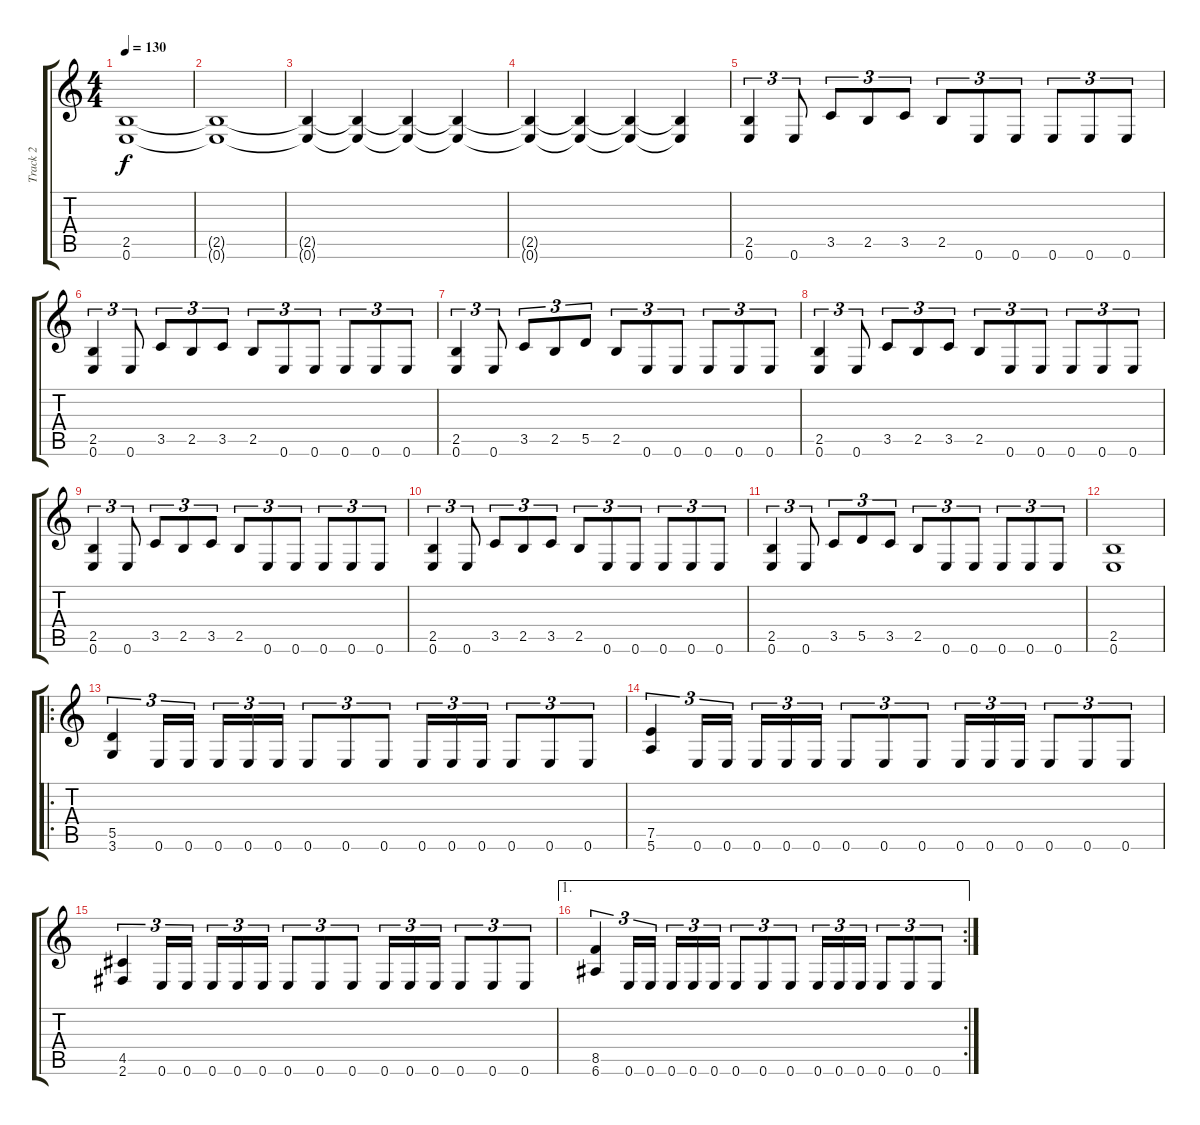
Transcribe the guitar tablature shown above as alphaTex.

\track ("Track 2" "Track 2") {instrument overdrivenguitar}
\staff {score tabs}
\tuning (E4 B3 G3 D3 A2 E2) {hide}
\ts (4 4)
\tempo 130
\clef g2
\ks c
(2.5 0.6).1{dy f instrument overdrivenguitar} |
(2.5{t} 0.6{t}).1 |
(2.5{t} 0.6{t}).4 (2.5{t} 0.6{t}).4 (2.5{t} 0.6{t}).4 (2.5{t} 0.6{t}).4 |
(2.5{t} 0.6{t}).4 (2.5{t} 0.6{t}).4 (2.5{t} 0.6{t}).4 (2.5{t} 0.6{t}).4 |
(2.5 0.6).4{tu (3 2)} 0.6.8{tu (3 2)} 3.5.8{tu (3 2)} 2.5.8{tu (3 2)} 3.5.8{tu (3 2)} 2.5.8{tu (3 2)} 0.6.8{tu (3 2)} 0.6.8{tu (3 2)} 0.6.8{tu (3 2)} 0.6.8{tu (3 2)} 0.6.8{tu (3 2)} |
(2.5 0.6).4{tu (3 2)} 0.6.8{tu (3 2)} 3.5.8{tu (3 2)} 2.5.8{tu (3 2)} 3.5.8{tu (3 2)} 2.5.8{tu (3 2)} 0.6.8{tu (3 2)} 0.6.8{tu (3 2)} 0.6.8{tu (3 2)} 0.6.8{tu (3 2)} 0.6.8{tu (3 2)} |
(2.5 0.6).4{tu (3 2)} 0.6.8{tu (3 2)} 3.5.8{tu (3 2)} 2.5.8{tu (3 2)} 5.5.8{tu (3 2)} 2.5.8{tu (3 2)} 0.6.8{tu (3 2)} 0.6.8{tu (3 2)} 0.6.8{tu (3 2)} 0.6.8{tu (3 2)} 0.6.8{tu (3 2)} |
(2.5 0.6).4{tu (3 2)} 0.6.8{tu (3 2)} 3.5.8{tu (3 2)} 2.5.8{tu (3 2)} 3.5.8{tu (3 2)} 2.5.8{tu (3 2)} 0.6.8{tu (3 2)} 0.6.8{tu (3 2)} 0.6.8{tu (3 2)} 0.6.8{tu (3 2)} 0.6.8{tu (3 2)} |
(2.5 0.6).4{tu (3 2)} 0.6.8{tu (3 2)} 3.5.8{tu (3 2)} 2.5.8{tu (3 2)} 3.5.8{tu (3 2)} 2.5.8{tu (3 2)} 0.6.8{tu (3 2)} 0.6.8{tu (3 2)} 0.6.8{tu (3 2)} 0.6.8{tu (3 2)} 0.6.8{tu (3 2)} |
(2.5 0.6).4{tu (3 2)} 0.6.8{tu (3 2)} 3.5.8{tu (3 2)} 2.5.8{tu (3 2)} 3.5.8{tu (3 2)} 2.5.8{tu (3 2)} 0.6.8{tu (3 2)} 0.6.8{tu (3 2)} 0.6.8{tu (3 2)} 0.6.8{tu (3 2)} 0.6.8{tu (3 2)} |
(2.5 0.6).4{tu (3 2)} 0.6.8{tu (3 2)} 3.5.8{tu (3 2)} 5.5.8{tu (3 2)} 3.5.8{tu (3 2)} 2.5.8{tu (3 2)} 0.6.8{tu (3 2)} 0.6.8{tu (3 2)} 0.6.8{tu (3 2)} 0.6.8{tu (3 2)} 0.6.8{tu (3 2)} |
(2.5 0.6).1 |
\ro
(5.5 3.6).4{tu (3 2) volume 10} 0.6.16{tu (3 2)} 0.6.16{tu (3 2)} 0.6.16{tu (3 2)} 0.6.16{tu (3 2)} 0.6.16{tu (3 2)} 0.6.8{tu (3 2)} 0.6.8{tu (3 2)} 0.6.8{tu (3 2)} 0.6.16{tu (3 2)} 0.6.16{tu (3 2)} 0.6.16{tu (3 2)} 0.6.8{tu (3 2)} 0.6.8{tu (3 2)} 0.6.8{tu (3 2)} |
(7.5 5.6).4{tu (3 2)} 0.6.16{tu (3 2)} 0.6.16{tu (3 2)} 0.6.16{tu (3 2)} 0.6.16{tu (3 2)} 0.6.16{tu (3 2)} 0.6.8{tu (3 2)} 0.6.8{tu (3 2)} 0.6.8{tu (3 2)} 0.6.16{tu (3 2)} 0.6.16{tu (3 2)} 0.6.16{tu (3 2)} 0.6.8{tu (3 2)} 0.6.8{tu (3 2)} 0.6.8{tu (3 2)} |
(4.5 2.6).4{tu (3 2)} 0.6.16{tu (3 2)} 0.6.16{tu (3 2)} 0.6.16{tu (3 2)} 0.6.16{tu (3 2)} 0.6.16{tu (3 2)} 0.6.8{tu (3 2)} 0.6.8{tu (3 2)} 0.6.8{tu (3 2)} 0.6.16{tu (3 2)} 0.6.16{tu (3 2)} 0.6.16{tu (3 2)} 0.6.8{tu (3 2)} 0.6.8{tu (3 2)} 0.6.8{tu (3 2)} |
\ae 1
\rc 2
(8.5 6.6).4{tu (3 2)} 0.6.16{tu (3 2)} 0.6.16{tu (3 2)} 0.6.16{tu (3 2)} 0.6.16{tu (3 2)} 0.6.16{tu (3 2)} 0.6.8{tu (3 2)} 0.6.8{tu (3 2)} 0.6.8{tu (3 2)} 0.6.16{tu (3 2)} 0.6.16{tu (3 2)} 0.6.16{tu (3 2)} 0.6.8{tu (3 2)} 0.6.8{tu (3 2)} 0.6.8{tu (3 2)}
